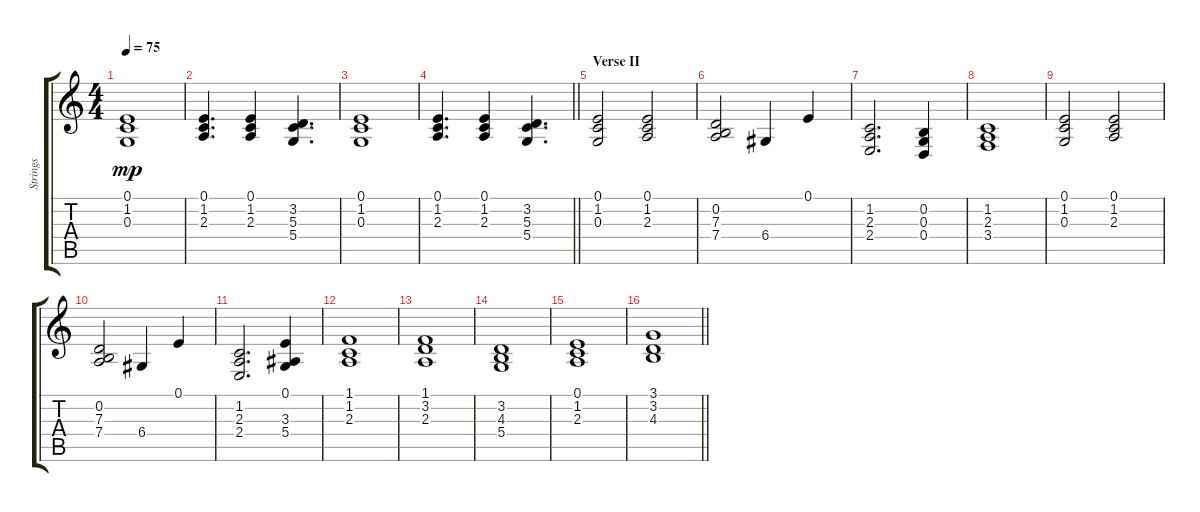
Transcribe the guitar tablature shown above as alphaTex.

\track ("Strings" "Strings") {instrument stringensemble1}
\staff {score tabs}
\tuning (E4 B3 G3 D3 A2 E2) {hide}
\ts (4 4)
\tempo 75
\clef g2
\ks c
(0.1 1.2 0.3).1{dy mp} |
(0.1 1.2 2.3).4{d} (0.1 1.2 2.3).4 (3.2 5.3 5.4).4{d} |
(0.1 1.2 0.3).1 |
\barLineRight lightlight
(0.1 1.2 2.3).4{d} (0.1 1.2 2.3).4 (3.2 5.3 5.4).4{d} |
\section ("" "Verse II")
(0.1 1.2 0.3).2 (0.1 1.2 2.3).2 |
(0.2 7.3 7.4).2 6.4.4 0.1.4 |
(1.2 2.3 2.4).2{d} (0.2 0.3 0.4).4 |
(1.2 2.3 3.4).1 |
(0.1 1.2 0.3).2 (0.1 1.2 2.3).2 |
(0.2 7.3 7.4).2 6.4.4 0.1.4 |
(1.2 2.3 2.4).2{d} (0.1 3.3 5.4).4 |
(1.1 1.2 2.3).1 |
(1.1 3.2 2.3).1 |
(3.2 4.3 5.4).1 |
(0.1 1.2 2.3).1 |
\barLineRight lightlight
(3.1 3.2 4.3).1
